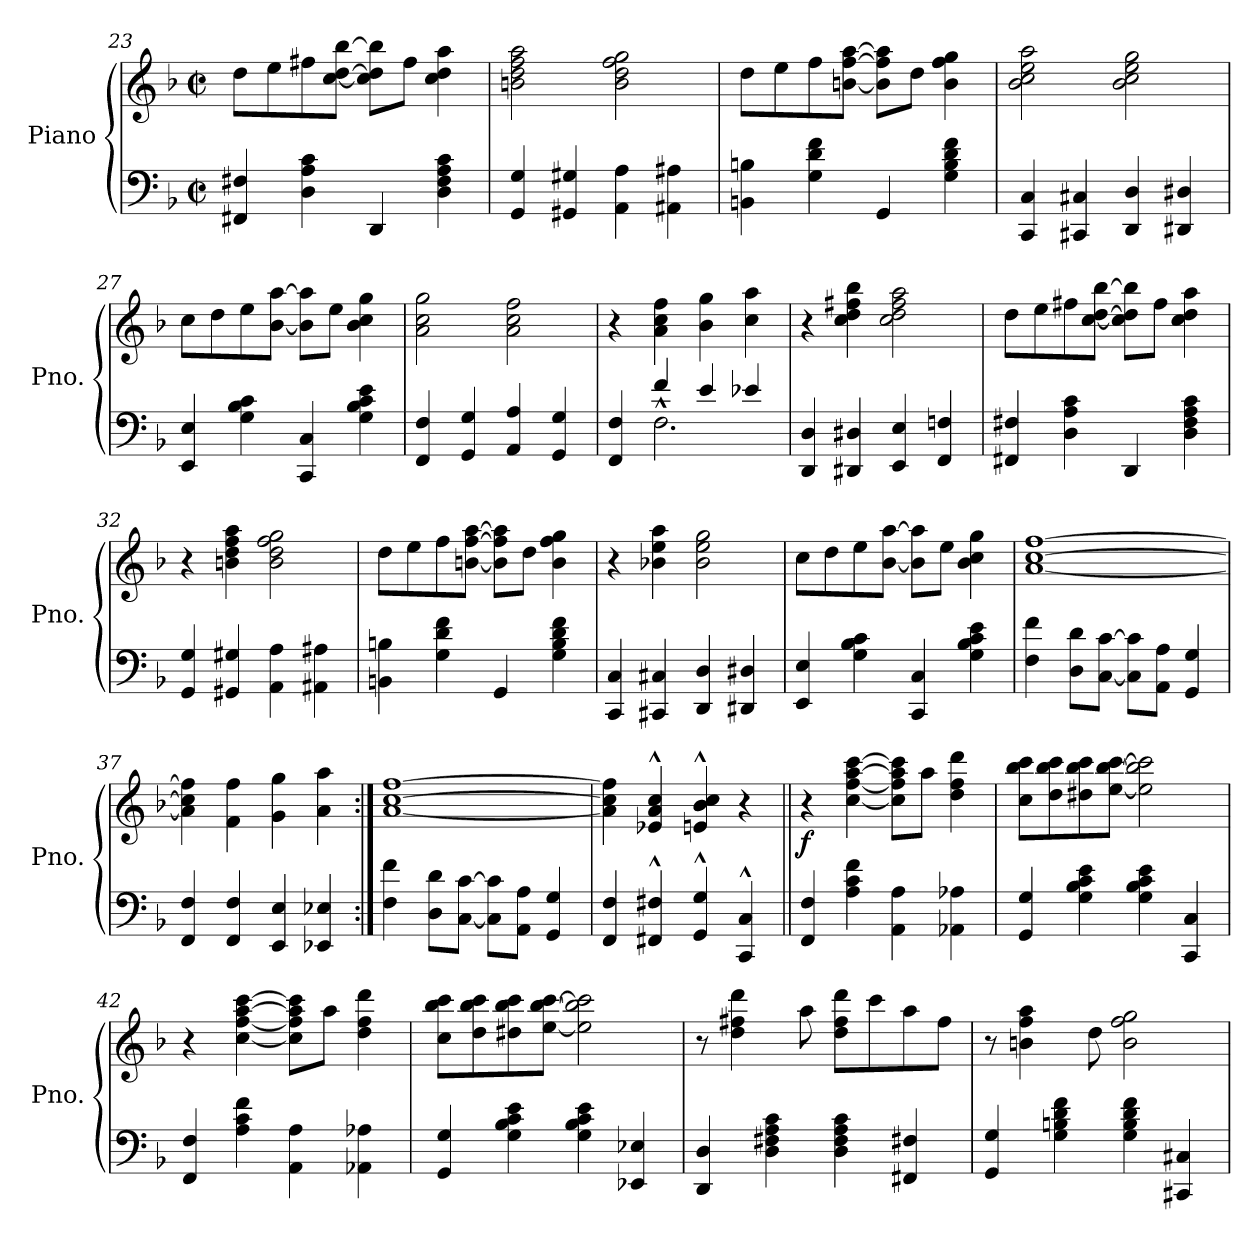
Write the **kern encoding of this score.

**kern	**kern	**dynam
*part1	*part1	*part1
*staff2	*staff1	*staff1/2
*I"Piano	*	*
*I'Pno.	*	*
*clefF4	*clefG2	*
*k[b-]	*k[b-]	*
*M2/2	*M2/2	*
*met(c|)	*met(c|)	*
=23	=23	=23
4FF#X/ 4F#X/	8dd\L	.
.	8ee\	.
4D\ 4A\ 4c\	8ff#X\	.
.	[8cc\ [8dd\ [8bb-\J	.
4DD/	8cc\] 8dd\] 8bb-\]L	.
.	8ff#\J	.
4D\ 4F#\ 4A\ 4c\	4cc\ 4dd\ 4aa\	.
=24	=24	=24
4GG/ 4G/	2bn\ 2dd\ 2ff\ 2aa\	.
4GG#X/ 4G#X/	.	.
4AA\ 4A\	2b\ 2dd\ 2ff\ 2gg\	.
4AA#X\ 4A#X\	.	.
=25	=25	=25
4BBn\ 4Bn\	8dd\L	.
.	8ee\	.
4G\ 4d\ 4f\	8ff\	.
.	[8bn\ [8ff\ [8aa\J	.
4GG/	8b\] 8ff\] 8aa\]L	.
.	8dd\J	.
4G\ 4B\ 4d\ 4f\	4b\ 4ff\ 4gg\	.
!!LO:LB:g=z
=26	=26	=26
4CC/ 4C/	2b-\ 2cc\ 2ee\ 2aa\	.
4CC#X/ 4C#X/	.	.
4DD/ 4D/	2b-\ 2cc\ 2ee\ 2gg\	.
4DD#X/ 4D#X/	.	.
=27	=27	=27
4EE/ 4E/	8cc\L	.
.	8dd\	.
4G\ 4B-\ 4c\	8ee\	.
.	[8b-\ [8aa\J	.
4CC/ 4C/	8b-\] 8aa\]L	.
.	8ee\J	.
4G\ 4B-\ 4c\ 4e\	4b-\ 4cc\ 4gg\	.
=28	=28	=28
4FF/ 4F/	2a\ 2cc\ 2gg\	.
4GG/ 4G/	.	.
4AA/ 4A/	2a\ 2cc\ 2ff\	.
4GG/ 4G/	.	.
=29	=29	=29
*^	*	*
4FF/ 4F/	4ryy	4r	.
2.F^^\	4f!/	4a\ 4cc\ 4ff\	.
.	4e!/	4b-\ 4gg\	.
.	4e-X!/	4cc\ 4aa\	.
*v	*v	*	*
=30	=30	=30
4DD/ 4D/	4r	.
4DD#X/ 4D#X/	4cc\ 4dd\ 4ff#X\ 4bb-\	.
4EE/ 4E/	2cc\ 2dd\ 2ff#\ 2aa\	.
4FF/ 4Fn/	.	.
!!LO:LB:g=z
=31	=31	=31
4FF#X/ 4F#X/	8dd\L	.
.	8ee\	.
4D\ 4A\ 4c\	8ff#X\	.
.	[8cc\ [8dd\ [8bb-\J	.
4DD/	8cc\] 8dd\] 8bb-\]L	.
.	8ff#\J	.
4D\ 4F#\ 4A\ 4c\	4cc\ 4dd\ 4aa\	.
=32	=32	=32
4GG/ 4G/	4r	.
4GG#X/ 4G#X/	4bn\ 4dd\ 4ff\ 4aa\	.
4AA\ 4A\	2b\ 2dd\ 2ff\ 2gg\	.
4AA#X\ 4A#X\	.	.
=33	=33	=33
4BBn\ 4Bn\	8dd\L	.
.	8ee\	.
4G\ 4d\ 4f\	8ff\	.
.	[8bn\ [8ff\ [8aa\J	.
4GG/	8b\] 8ff\] 8aa\]L	.
.	8dd\J	.
4G\ 4B\ 4d\ 4f\	4b\ 4ff\ 4gg\	.
=34	=34	=34
4CC/ 4C/	4r	.
4CC#X/ 4C#X/	4b-X\ 4ee\ 4aa\	.
4DD/ 4D/	2b-\ 2ee\ 2gg\	.
4DD#X/ 4D#X/	.	.
!!LO:LB:g=z
=35	=35	=35
4EE/ 4E/	8cc\L	.
.	8dd\	.
4G\ 4B-\ 4c\	8ee\	.
.	[8b-\ [8aa\J	.
4CC/ 4C/	8b-\] 8aa\]L	.
.	8ee\J	.
4G\ 4B-\ 4c\ 4e\	4b-\ 4cc\ 4gg\	.
=36	=36	=36
4F\ 4f\	[1a [1cc [1ff	.
8D\ 8d\L	.	.
[8C\ [8c\J	.	.
8C\] 8c\]L	.	.
8AA\ 8A\J	.	.
4GG/ 4G/	.	.
=37	=37	=37
4FF/ 4F/	4a\] 4cc\] 4ff\]	.
4FF/ 4F/	4f\ 4ff\	.
4EE/ 4E/	4g\ 4gg\	.
4EE-X/ 4E-X/	4a\ 4aa\	.
=38:|!	=38:|!	=38:|!
4F\ 4f\	[1a [1cc [1ff	.
8D\ 8d\L	.	.
[8C\ [8c\J	.	.
8C\] 8c\]L	.	.
8AA\ 8A\J	.	.
4GG/ 4G/	.	.
=39	=39	=39
4FF/ 4F/	4a\] 4cc\] 4ff\]	.
4FF#X/^^ 4F#X/^^	4e-X/^^ 4a/^^ 4cc/^^	.
4GG/^^ 4G/^^	4en/^^ 4b-/^^ 4cc/^^	.
4CC/^^ 4C/^^	4r	.
!!LO:PB:g=z
=40||	=40||	=40||
!	!	!LO:DY:b
4FF/ 4F/	4r	f
4A\ 4c\ 4f\	[4cc\ [4ff\ [4aa\ [4ccc\	.
4AA\ 4A\	8cc\] 8ff\] 8aa\] 8ccc\]L	.
.	8aa\J	.
4AA-X\ 4A-X\	4dd\ 4ff\ 4ddd\	.
=41	=41	=41
4GG/ 4G/	8cc\ 8bb-\ 8ccc\L	.
.	8dd\ 8bb-\ 8ccc\	.
4G\ 4B-\ 4c\ 4e\	8dd#X\ 8bb-\ 8ccc\	.
.	[8ee\ [8bb-\ [8ccc\J	.
4G\ 4B-\ 4c\ 4e\	2ee\] 2bb-\] 2ccc\]	.
4CC/ 4C/	.	.
=42	=42	=42
4FF/ 4F/	4r	.
4A\ 4c\ 4f\	[4cc\ [4ff\ [4aa\ [4ccc\	.
4AA\ 4A\	8cc\] 8ff\] 8aa\] 8ccc\]L	.
.	8aa\J	.
4AA-X\ 4A-X\	4dd\ 4ff\ 4ddd\	.
=43	=43	=43
4GG/ 4G/	8cc\ 8bb-\ 8ccc\L	.
.	8dd\ 8bb-\ 8ccc\	.
4G\ 4B-\ 4c\ 4e\	8dd#X\ 8bb-\ 8ccc\	.
.	[8ee\ [8bb-\ [8ccc\J	.
4G\ 4B-\ 4c\ 4e\	2ee\] 2bb-\] 2ccc\]	.
4EE-X/ 4E-X/	.	.
!!LO:LB:g=z
=44	=44	=44
4DD/ 4D/	8r	.
.	4dd\ 4ff#X\ 4ddd\	.
4D\ 4F#X\ 4A\ 4c\	.	.
.	8aa\	.
4D\ 4F#\ 4A\ 4c\	8dd\ 8ff#\ 8ddd\L	.
.	8ccc\	.
4FF#X/ 4F#X/	8aa\	.
.	8ff#\J	.
=45	=45	=45
4GG/ 4G/	8r	.
.	4bn\ 4ff\ 4aa\	.
4G\ 4Bn\ 4d\ 4f\	.	.
.	8dd\	.
4G\ 4B\ 4d\ 4f\	2b\ 2ff\ 2gg\	.
4CC#X/ 4C#X/	.	.
=	=	=
*-	*-	*-
